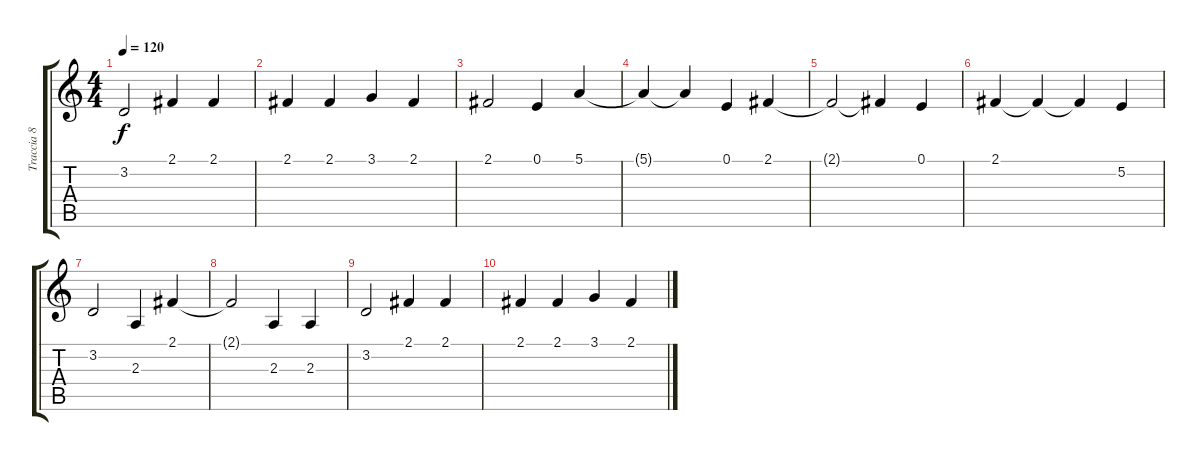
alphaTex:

\track ("Traccia 8" "Traccia 8") {instrument panflute}
\staff {score tabs}
\tuning (E4 B3 G3 D3 A2 E2) {hide}
\ts (4 4)
\tempo 120
\clef g2
\ks c
3.2.2{dy f} 2.1.4 2.1.4 |
2.1.4 2.1.4 3.1.4 2.1.4 |
2.1.2 0.1.4 5.1.4 |
5.1{t}.4 5.1{t}.4 0.1.4 2.1.4 |
2.1{t}.2 2.1{t}.4 0.1.4 |
2.1.4 2.1{t}.4 2.1{t}.4 5.2.4 |
3.2.2 2.3.4 2.1.4 |
2.1{t}.2 2.3.4 2.3.4 |
3.2.2 2.1.4 2.1.4 |
2.1.4 2.1.4 3.1.4 2.1.4
